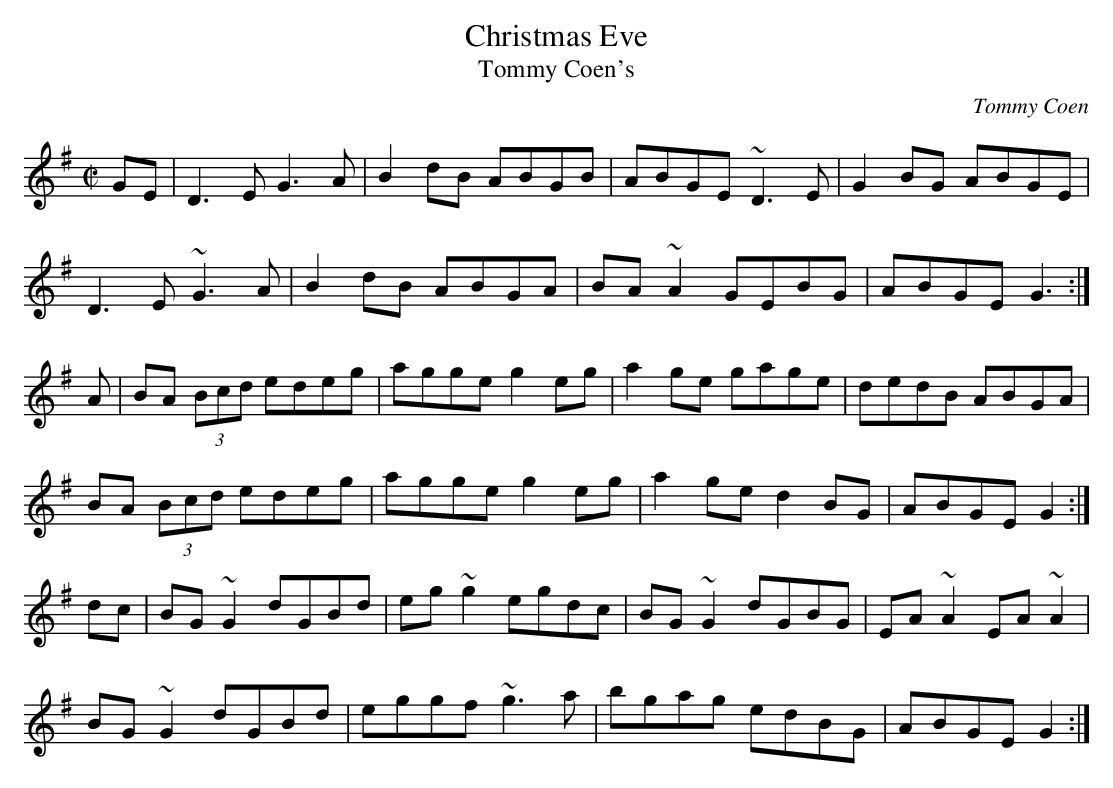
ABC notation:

X:1
T:Christmas Eve
T:Tommy Coen's
M:C|
E:9
C:Tommy Coen
K:G
GE|D3 E G3 A|B2 dB ABGB|ABGE ~D3 E|G2 BG ABGE|*
D3 E ~G3 A|B2 dB ABGA|BA ~A2 GEBG| ABGE G3:|*
A|BA (3Bcd edeg|agge g2 eg|a2 ge gage|dedB ABGA|*
BA (3Bcd edeg|agge g2 eg|a2 ge d2 BG| ABGE G2:|*
dc|BG ~G2 dGBd|eg ~g2 egdc|BG ~G2 dGBG|EA ~A2 EA ~A2|*
BG ~G2 dGBd|eggf ~g3 a|bgag edBG|ABGE G2:|**
